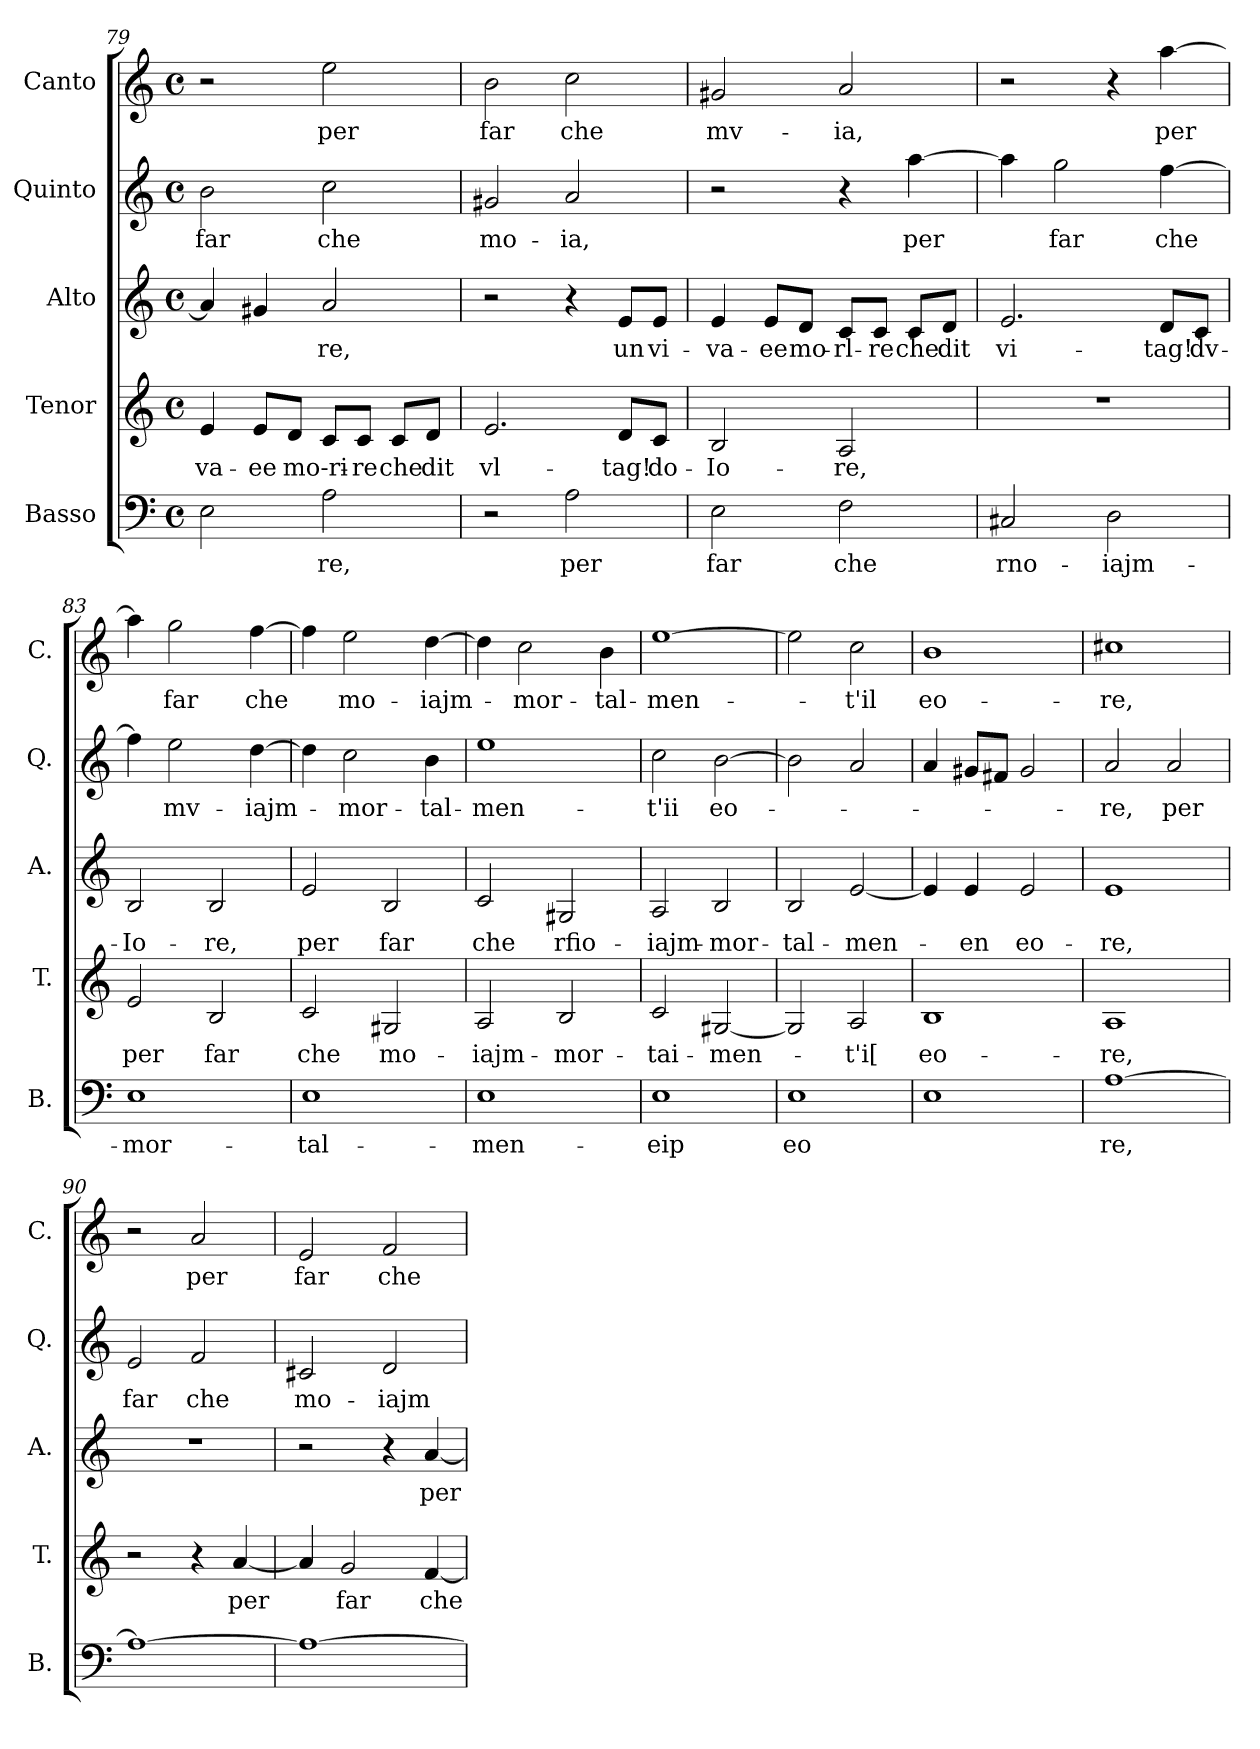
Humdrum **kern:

**kern	**text	**kern	**text	**kern	**text	**kern	**text	**kern	**text
*part5	*part5	*part4	*part4	*part3	*part3	*part2	*part2	*part1	*part1
*staff5	*staff5	*staff4	*staff4	*staff3	*staff3	*staff2	*staff2	*staff1	*staff1
*I"Basso	*	*I"Tenor	*	*I"Alto	*	*I"Quinto	*	*I"Canto	*
*I'B.	*	*I'T.	*	*I'A.	*	*I'Q.	*	*I'C.	*
!!LO:LB:g=z
*clefF4	*	*clefG2	*	*clefG2	*	*clefG2	*	*clefG2	*
*k[]	*	*k[]	*	*k[]	*	*k[]	*	*k[]	*
*M4/4	*	*M4/4	*	*M4/4	*	*M4/4	*	*M4/4	*
*met(c)	*	*met(c)	*	*met(c)	*	*met(c)	*	*met(c)	*
=79	=79	=79	=79	=79	=79	=79	=79	=79	=79
!	!	!	!LO:LY:b	!	!	!	!LO:LY:b	!	!
2E\	.	4e/	-va-	4a/]	.	2b\	-far	2r	.
!	!	!	!LO:LY:b	!	!	!	!	!	!
.	.	8e/L	-ee	4g#X/	.	.	.	.	.
!	!	!	!LO:LY:b	!	!	!	!	!	!
.	.	8d/J	-mo-ri-	.	.	.	.	.	.
!	!LO:LY:b	!	!	!	!LO:LY:b	!	!LO:LY:b	!	!LO:LY:b
2A\	-re,	8c/L	.	2a/	-re,	2cc\	-che	2ee\	-per
!	!	!	!LO:LY:b	!	!	!	!	!	!
.	.	8c/J	-re	.	.	.	.	.	.
!	!	!	!LO:LY:b	!	!	!	!	!	!
.	.	8c/L	-che	.	.	.	.	.	.
!	!	!	!LO:LY:b	!	!	!	!	!	!
.	.	8d/J	-dit	.	.	.	.	.	.
=80	=80	=80	=80	=80	=80	=80	=80	=80	=80
!	!	!	!LO:LY:b	!	!	!	!LO:LY:b	!	!LO:LY:b
2r	.	2.e/	-vl-	2r	.	2g#X/	-mo-	2b\	-far
!	!LO:LY:b	!	!	!	!	!	!LO:LY:b	!	!LO:LY:b
2A\	-per	.	.	4r	.	2a/	-ia,	2cc\	-che
!	!	!	!LO:LY:b	!	!LO:LY:b	!	!	!	!
.	.	8d/L	-tag!	8e/L	-un	.	.	.	.
!	!	!	!LO:LY:b	!	!LO:LY:b	!	!	!	!
.	.	8c/J	-do-	8e/J	-vi-	.	.	.	.
=81	=81	=81	=81	=81	=81	=81	=81	=81	=81
!	!LO:LY:b	!	!LO:LY:b	!	!LO:LY:b	!	!	!	!LO:LY:b
2E\	-far	2B/	-Io-	4e/	-va-	2r	.	2g#X/	-mv-
!	!	!	!	!	!LO:LY:b	!	!	!	!
.	.	.	.	8e/L	-ee	.	.	.	.
!	!	!	!	!	!LO:LY:b	!	!	!	!
.	.	.	.	8d/J	-mo-	.	.	.	.
!	!LO:LY:b	!	!LO:LY:b	!	!LO:LY:b	!	!	!	!LO:LY:b
2F\	-che	2A/	-re,	8c/L	-rl-	4r	.	2a/	-ia,
!	!	!	!	!	!LO:LY:b	!	!	!	!
.	.	.	.	8c/J	-re	.	.	.	.
!	!	!	!	!	!LO:LY:b	!	!LO:LY:b	!	!
.	.	.	.	8c/L	-che	[4aa\	-per	.	.
!	!	!	!	!	!LO:LY:b	!	!	!	!
.	.	.	.	8d/J	-dit	.	.	.	.
=82	=82	=82	=82	=82	=82	=82	=82	=82	=82
!	!LO:LY:b	!	!	!	!LO:LY:b	!	!	!	!
2C#X/	-rno-	1r	.	2.e/	-vi-	4aa\]	.	2r	.
!	!	!	!	!	!	!	!LO:LY:b	!	!
.	.	.	.	.	.	2gg\	-far	.	.
!	!LO:LY:b	!	!	!	!	!	!	!	!
2D\	-iajm-	.	.	.	.	.	.	4r	.
!	!	!	!	!	!LO:LY:b	!	!LO:LY:b	!	!LO:LY:b
.	.	.	.	8d/L	-tag!	[4ff\	-che	[4aa\	-per
!	!	!	!	!	!LO:LY:b	!	!	!	!
.	.	.	.	8c/J	-dv-	.	.	.	.
=83	=83	=83	=83	=83	=83	=83	=83	=83	=83
!	!LO:LY:b	!	!LO:LY:b	!	!LO:LY:b	!	!	!	!
1E	-mor-	2e/	-per	2B/	-Io-	4ff\]	.	4aa\]	.
!	!	!	!	!	!	!	!LO:LY:b	!	!LO:LY:b
.	.	.	.	.	.	2ee\	-mv-	2gg\	-far
!	!	!	!LO:LY:b	!	!LO:LY:b	!	!	!	!
.	.	2B/	-far	2B/	-re,	.	.	.	.
!	!	!	!	!	!	!	!LO:LY:b	!	!LO:LY:b
.	.	.	.	.	.	[4dd\	-iajm-	[4ff\	-che
!!LO:PB:g=z
=84	=84	=84	=84	=84	=84	=84	=84	=84	=84
!	!LO:LY:b	!	!LO:LY:b	!	!LO:LY:b	!	!	!	!
1E	-tal-	2c/	-che	2e/	-per	4dd\]	.	4ff\]	.
!	!	!	!	!	!	!	!LO:LY:b	!	!LO:LY:b
.	.	.	.	.	.	2cc\	-mor-	2ee\	-mo-
!	!	!	!LO:LY:b	!	!LO:LY:b	!	!	!	!
.	.	2G#X/	-mo-	2B/	-far	.	.	.	.
!	!	!	!	!	!	!	!LO:LY:b	!	!LO:LY:b
.	.	.	.	.	.	4b\	-tal-	[4dd\	-iajm-
=85	=85	=85	=85	=85	=85	=85	=85	=85	=85
!	!LO:LY:b	!	!LO:LY:b	!	!LO:LY:b	!	!LO:LY:b	!	!
1E	-men-	2A/	-iajm-	2c/	-che	1ee	-men-	4dd\]	.
!	!	!	!	!	!	!	!	!	!LO:LY:b
.	.	.	.	.	.	.	.	2cc\	-mor-
!	!	!	!LO:LY:b	!	!LO:LY:b	!	!	!	!
.	.	2B/	-mor-	2G#X/	-rfio-	.	.	.	.
!	!	!	!	!	!	!	!	!	!LO:LY:b
.	.	.	.	.	.	.	.	4b\	-tal-
=86	=86	=86	=86	=86	=86	=86	=86	=86	=86
!	!LO:LY:b	!	!LO:LY:b	!	!LO:LY:b	!	!LO:LY:b	!	!LO:LY:b
1E	-eip	2c/	-tai-	2A/	-iajm-	2cc\	-t'ii	[1ee	-men-
!	!	!	!LO:LY:b	!	!LO:LY:b	!	!LO:LY:b	!	!
.	.	[2G#X/	-men-	2B/	-mor-	[2b\	-eo-	.	.
=87	=87	=87	=87	=87	=87	=87	=87	=87	=87
!	!LO:LY:b	!	!	!	!LO:LY:b	!	!	!	!
1E	-eo	2G#/]	.	2B/	-tal-	2b\]	.	2ee\]	.
!	!	!	!LO:LY:b	!	!LO:LY:b	!	!	!	!LO:LY:b
.	.	2A/	-t'i[	[2e/	-men-	2a/	.	2cc\	-t'il
=88	=88	=88	=88	=88	=88	=88	=88	=88	=88
!	!	!	!LO:LY:b	!	!	!	!	!	!LO:LY:b
1E	.	1B	-eo-	4e/]	.	4a/	.	1b	-eo-
!	!	!	!	!	!LO:LY:b	!	!	!	!
.	.	.	.	4e/	-en	8g#X/L	.	.	.
.	.	.	.	.	.	8f#X/J	.	.	.
!	!	!	!	!	!LO:LY:b	!	!	!	!
.	.	.	.	2e/	-eo-	2g#/	.	.	.
=89	=89	=89	=89	=89	=89	=89	=89	=89	=89
!	!LO:LY:b	!	!LO:LY:b	!	!LO:LY:b	!	!LO:LY:b	!	!LO:LY:b
[1A	-re,	1A	-re,	1e	-re,	2a/	-re,	1cc#X	-re,
!	!	!	!	!	!	!	!LO:LY:b	!	!
.	.	.	.	.	.	2a/	-per	.	.
=90	=90	=90	=90	=90	=90	=90	=90	=90	=90
!	!	!	!	!	!	!	!LO:LY:b	!	!
1A_	.	2r	.	1r	.	2e/	-far	2r	.
!	!	!	!	!	!	!	!LO:LY:b	!	!LO:LY:b
.	.	4r	.	.	.	2f/	-che	2a/	-per
!	!	!	!LO:LY:b	!	!	!	!	!	!
.	.	[4a/	-per	.	.	.	.	.	.
=91	=91	=91	=91	=91	=91	=91	=91	=91	=91
!	!	!	!	!	!	!	!LO:LY:b	!	!LO:LY:b
1A_	.	4a/]	.	2r	.	2c#X/	-mo-	2e/	-far
!	!	!	!LO:LY:b	!	!	!	!	!	!
.	.	2g/	-far	.	.	.	.	.	.
!	!	!	!	!	!	!	!LO:LY:b	!	!LO:LY:b
.	.	.	.	4r	.	2d/	-iajm-	2f/	-che
!	!	!	!LO:LY:b	!	!LO:LY:b	!	!	!	!
.	.	[4f/	-che	[4a/	-per	.	.	.	.
=	=	=	=	=	=	=	=	=	=
*-	*-	*-	*-	*-	*-	*-	*-	*-	*-
